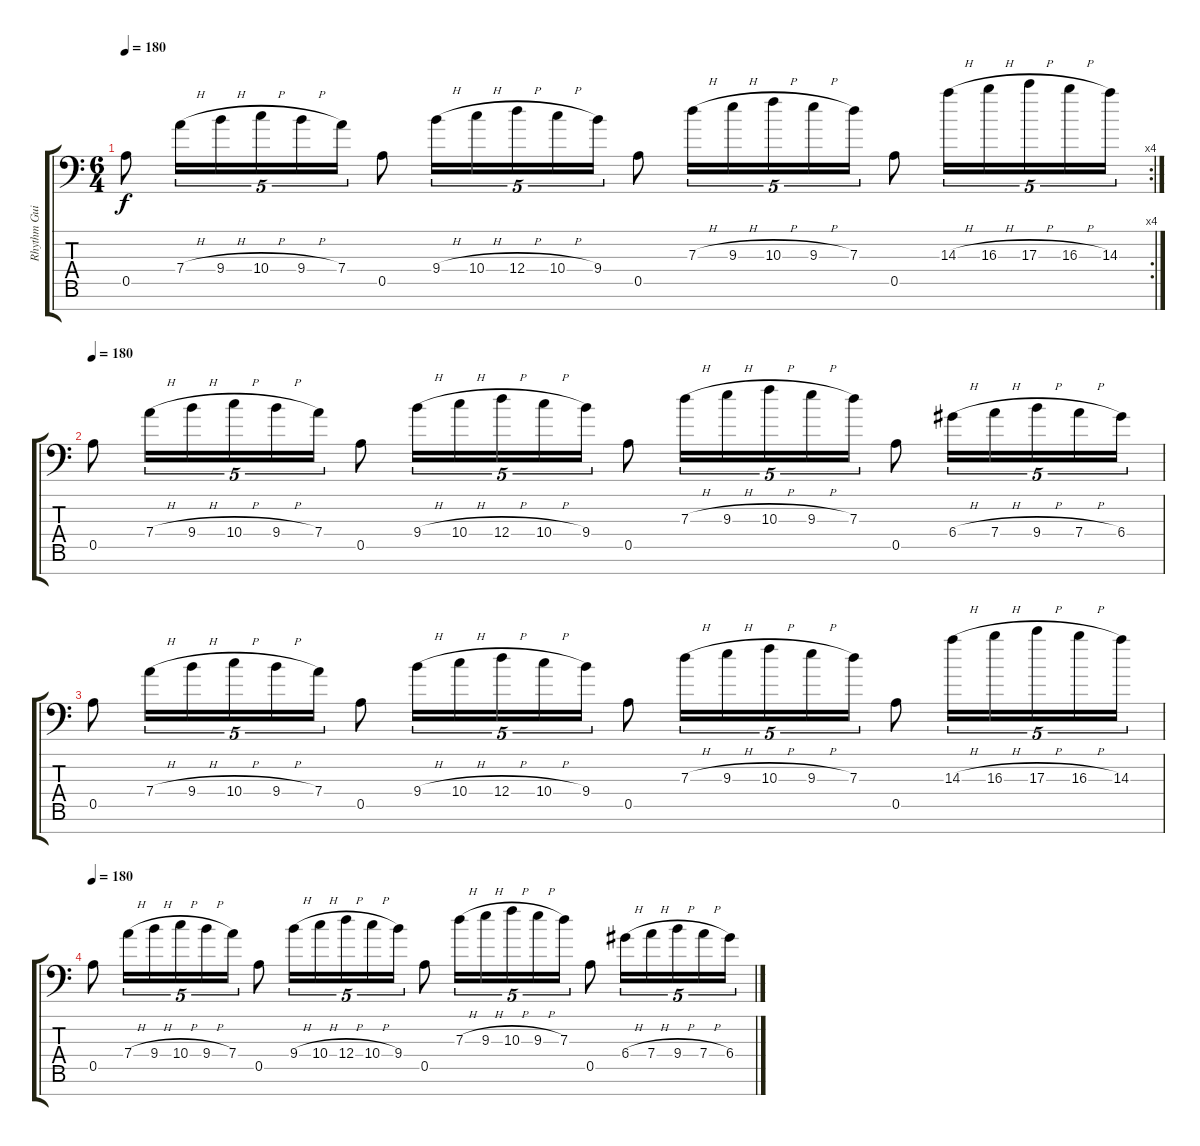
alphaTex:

\track ("Rhythm Guitar" "Rhythm Gui") {instrument distortionguitar}
\staff {score tabs}
\tuning (E4 B3 G3 D3 A2 E2 A1) {hide}
\rc 4
\ts (6 4)
\tempo 180
\clef f4
\ks c
0.5.8{dy f} 7.4{h}.16{tu (5 4)} 9.4{h}.16{tu (5 4)} 10.4{h}.16{tu (5 4)} 9.4{h}.16{tu (5 4)} 7.4.16{tu (5 4)} 0.5.8 9.4{h}.16{tu (5 4)} 10.4{h}.16{tu (5 4)} 12.4{h}.16{tu (5 4)} 10.4{h}.16{tu (5 4)} 9.4.16{tu (5 4)} 0.5.8 7.3{h}.16{tu (5 4)} 9.3{h}.16{tu (5 4)} 10.3{h}.16{tu (5 4)} 9.3{h}.16{tu (5 4)} 7.3.16{tu (5 4)} 0.5.8 14.3{h}.16{tu (5 4)} 16.3{h}.16{tu (5 4)} 17.3{h}.16{tu (5 4)} 16.3{h}.16{tu (5 4)} 14.3.16{tu (5 4)} |
\tempo 180
0.5.8 7.4{h}.16{tu (5 4)} 9.4{h}.16{tu (5 4)} 10.4{h}.16{tu (5 4)} 9.4{h}.16{tu (5 4)} 7.4.16{tu (5 4)} 0.5.8 9.4{h}.16{tu (5 4)} 10.4{h}.16{tu (5 4)} 12.4{h}.16{tu (5 4)} 10.4{h}.16{tu (5 4)} 9.4.16{tu (5 4)} 0.5.8 7.3{h}.16{tu (5 4)} 9.3{h}.16{tu (5 4)} 10.3{h}.16{tu (5 4)} 9.3{h}.16{tu (5 4)} 7.3.16{tu (5 4)} 0.5.8 6.4{h}.16{tu (5 4)} 7.4{h}.16{tu (5 4)} 9.4{h}.16{tu (5 4)} 7.4{h}.16{tu (5 4)} 6.4.16{tu (5 4)} |
0.5.8 7.4{h}.16{tu (5 4)} 9.4{h}.16{tu (5 4)} 10.4{h}.16{tu (5 4)} 9.4{h}.16{tu (5 4)} 7.4.16{tu (5 4)} 0.5.8 9.4{h}.16{tu (5 4)} 10.4{h}.16{tu (5 4)} 12.4{h}.16{tu (5 4)} 10.4{h}.16{tu (5 4)} 9.4.16{tu (5 4)} 0.5.8 7.3{h}.16{tu (5 4)} 9.3{h}.16{tu (5 4)} 10.3{h}.16{tu (5 4)} 9.3{h}.16{tu (5 4)} 7.3.16{tu (5 4)} 0.5.8 14.3{h}.16{tu (5 4)} 16.3{h}.16{tu (5 4)} 17.3{h}.16{tu (5 4)} 16.3{h}.16{tu (5 4)} 14.3.16{tu (5 4)} |
\tempo 180
0.5.8 7.4{h}.16{tu (5 4)} 9.4{h}.16{tu (5 4)} 10.4{h}.16{tu (5 4)} 9.4{h}.16{tu (5 4)} 7.4.16{tu (5 4)} 0.5.8 9.4{h}.16{tu (5 4)} 10.4{h}.16{tu (5 4)} 12.4{h}.16{tu (5 4)} 10.4{h}.16{tu (5 4)} 9.4.16{tu (5 4)} 0.5.8 7.3{h}.16{tu (5 4)} 9.3{h}.16{tu (5 4)} 10.3{h}.16{tu (5 4)} 9.3{h}.16{tu (5 4)} 7.3.16{tu (5 4)} 0.5.8 6.4{h}.16{tu (5 4)} 7.4{h}.16{tu (5 4)} 9.4{h}.16{tu (5 4)} 7.4{h}.16{tu (5 4)} 6.4.16{tu (5 4)}
